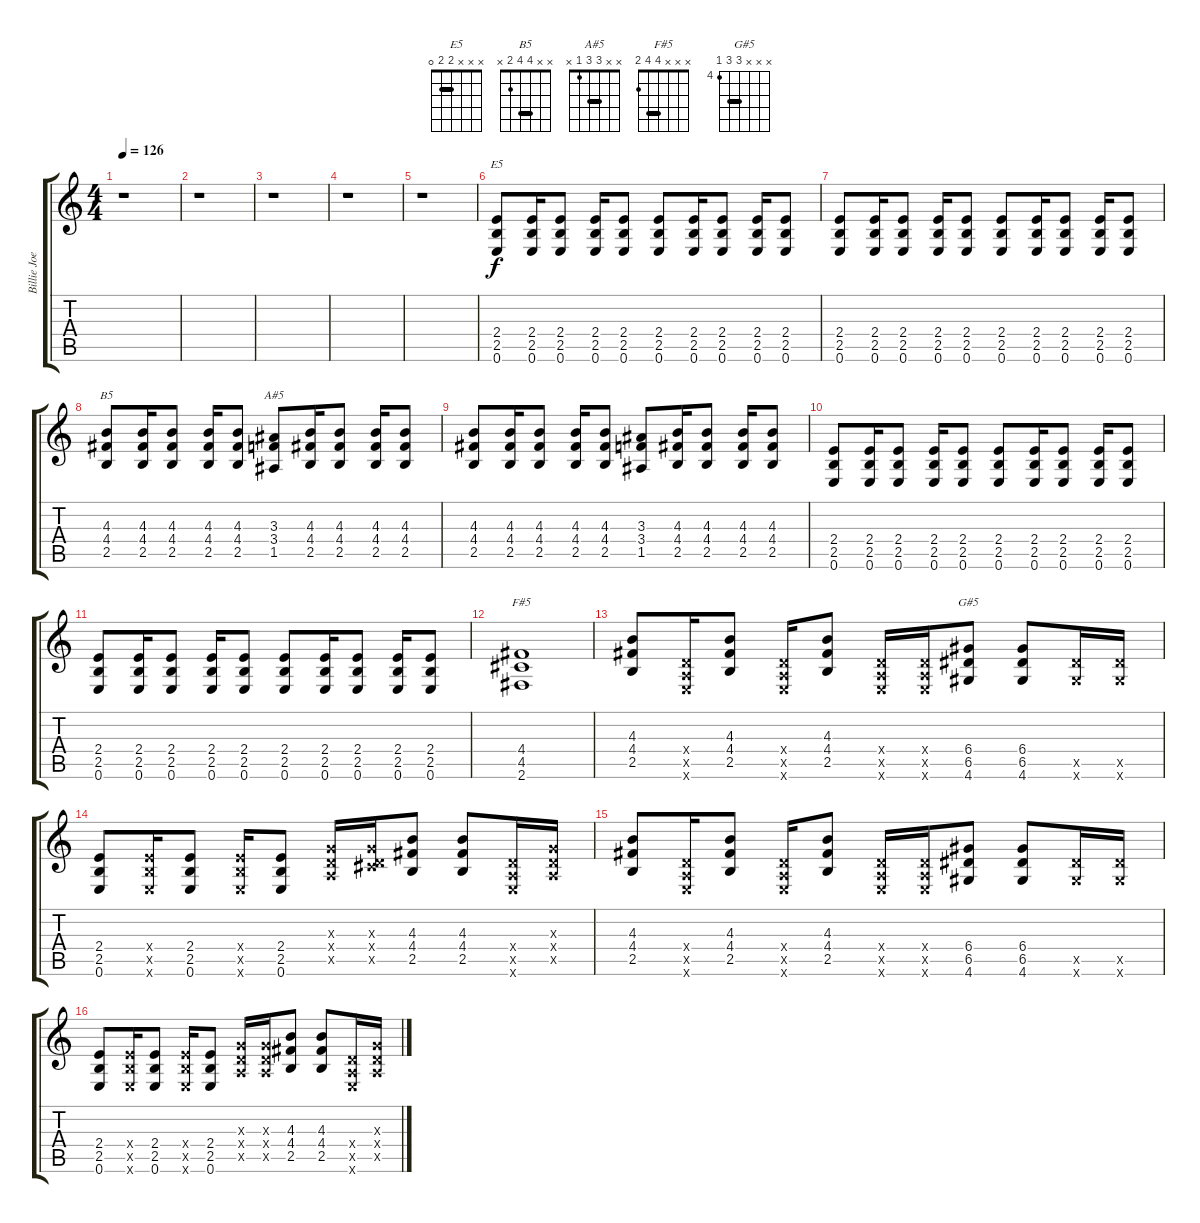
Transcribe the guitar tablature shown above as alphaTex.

\track ("Billie Joe" "Billie Joe") {instrument distortionguitar}
\staff {score tabs}
\tuning (E4 B3 G3 D3 A2 E2) {hide}
\chord ("E5" x x x 2 2 0) {barre 2}
\chord ("B5" x x 4 4 2 x) {barre 4}
\chord ("A#5" x x 3 3 1 x) {barre 3}
\chord ("F#5" x x x 4 4 2) {barre 4}
\chord ("G#5" x x x 6 6 4) {firstfret 4 barre 6}
\ts (4 4)
\tempo 126
\clef g2
\ks c
r.1{dy f} |
r.1 |
r.1 |
r.1 |
r.1 |
(2.4 2.5 0.6).8{ch "E5"} (2.4 2.5 0.6).16 (2.4 2.5 0.6).8 (2.4 2.5 0.6).16 (2.4 2.5 0.6).8 (2.4 2.5 0.6).8 (2.4 2.5 0.6).16 (2.4 2.5 0.6).8 (2.4 2.5 0.6).16 (2.4 2.5 0.6).8 |
(2.4 2.5 0.6).8 (2.4 2.5 0.6).16 (2.4 2.5 0.6).8 (2.4 2.5 0.6).16 (2.4 2.5 0.6).8 (2.4 2.5 0.6).8 (2.4 2.5 0.6).16 (2.4 2.5 0.6).8 (2.4 2.5 0.6).16 (2.4 2.5 0.6).8 |
(4.3 4.4 2.5).8{ch "B5"} (4.3 4.4 2.5).16 (4.3 4.4 2.5).8 (4.3 4.4 2.5).16 (4.3 4.4 2.5).8 (3.3 3.4 1.5).8{ch "A#5"} (4.3 4.4 2.5).16 (4.3 4.4 2.5).8 (4.3 4.4 2.5).16 (4.3 4.4 2.5).8 |
(4.3 4.4 2.5).8 (4.3 4.4 2.5).16 (4.3 4.4 2.5).8 (4.3 4.4 2.5).16 (4.3 4.4 2.5).8 (3.3 3.4 1.5).8 (4.3 4.4 2.5).16 (4.3 4.4 2.5).8 (4.3 4.4 2.5).16 (4.3 4.4 2.5).8 |
(2.4 2.5 0.6).8 (2.4 2.5 0.6).16 (2.4 2.5 0.6).8 (2.4 2.5 0.6).16 (2.4 2.5 0.6).8 (2.4 2.5 0.6).8 (2.4 2.5 0.6).16 (2.4 2.5 0.6).8 (2.4 2.5 0.6).16 (2.4 2.5 0.6).8 |
(2.4 2.5 0.6).8 (2.4 2.5 0.6).16 (2.4 2.5 0.6).8 (2.4 2.5 0.6).16 (2.4 2.5 0.6).8 (2.4 2.5 0.6).8 (2.4 2.5 0.6).16 (2.4 2.5 0.6).8 (2.4 2.5 0.6).16 (2.4 2.5 0.6).8 |
(4.4 4.5 2.6).1{ch "F#5"} |
(4.3 4.4 2.5).8 (0.4{x} 0.5{x} 0.6{x}).16 (4.3 4.4 2.5).8 (0.4{x} 0.5{x} 0.6{x}).16 (4.3 4.4 2.5).8 (0.4{x} 0.5{x} 0.6{x}).16 (0.4{x} 0.5{x} 0.6{x}).16 (6.4 6.5 4.6).8{ch "G#5"} (6.4 6.5 4.6).8 (6.5{x} 4.6{x}).16 (6.5{x} 4.6{x}).16 |
(2.4 2.5 0.6).8 (2.4{x} 2.5{x} 0.6{x}).16 (2.4 2.5 0.6).8 (2.4{x} 2.5{x} 0.6{x}).16 (2.4 2.5 0.6).8 (0.3{x} 0.4{x} 0.5{x}).16 (0.3{x} 0.4{x} 4.5{x}).16 (4.3 4.4 2.5).8 (4.3 4.4 2.5).8 (0.4{x} 0.5{x} 0.6{x}).16 (0.3{x} 0.4{x} 0.5{x}).16 |
(4.3 4.4 2.5).8 (0.4{x} 0.5{x} 0.6{x}).16 (4.3 4.4 2.5).8 (0.4{x} 0.5{x} 0.6{x}).16 (4.3 4.4 2.5).8 (0.4{x} 0.5{x} 0.6{x}).16 (0.4{x} 0.5{x} 0.6{x}).16 (6.4 6.5 4.6).8 (6.4 6.5 4.6).8 (6.5{x} 4.6{x}).16 (6.5{x} 4.6{x}).16 |
(2.4 2.5 0.6).8 (2.4{x} 2.5{x} 0.6{x}).16 (2.4 2.5 0.6).8 (2.4{x} 2.5{x} 0.6{x}).16 (2.4 2.5 0.6).8 (0.3{x} 0.4{x} 0.5{x}).16 (0.3{x} 0.4{x} 0.5{x}).16 (4.3 4.4 2.5).8 (4.3 4.4 2.5).8 (0.4{x} 0.5{x} 0.6{x}).16 (0.3{x} 0.4{x} 0.5{x}).16
